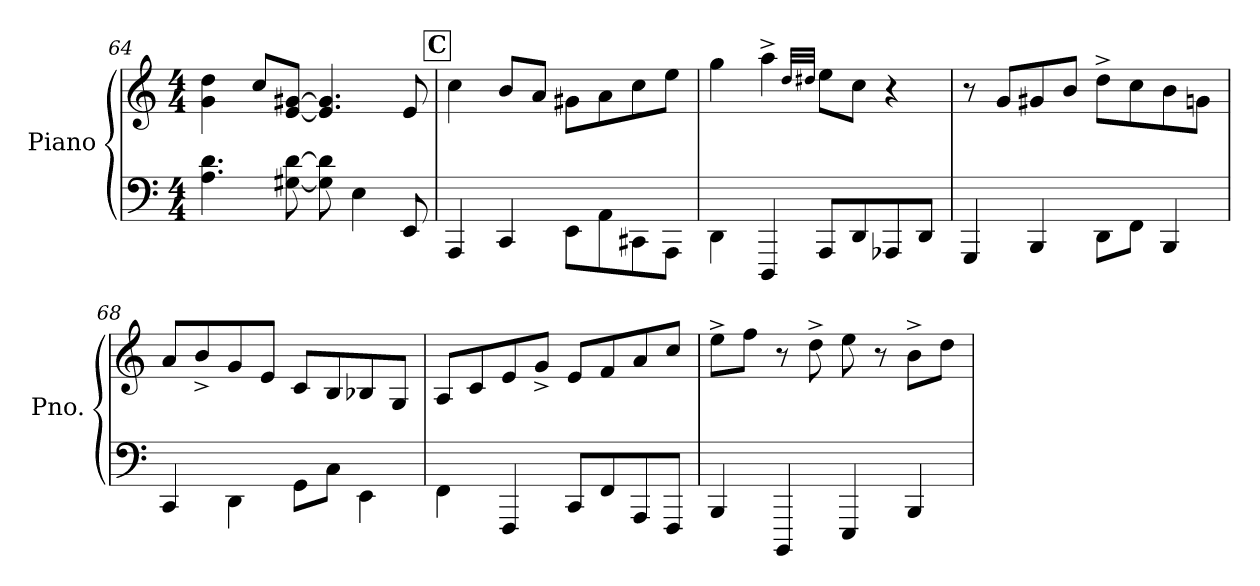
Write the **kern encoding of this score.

**kern	**kern
*part1	*part1
*staff2	*staff1
*I"Piano	*
*I'Pno.	*
*clefF4	*clefG2
*k[]	*k[]
*M4/4	*M4/4
=64	=64
4.A\ 4.d\	4g\ 4dd\
.	8cc/L
[8G#X\ [8d\	[8e/ [8g#X/J
8G#\] 8d\]	4.e/] 4.g#/]
4E\	.
8EE/	8e/
!!LO:LB:g=z
!!LO:REH:place=s1:a:B:fs=14:t=C
=65	=65
4AAA/	4cc\
4CC/	8b/L
.	8a/J
8EE\L	8g#X\L
8AA\	8a\
8CC#X\	8cc\
8AAA\J	8ee\J
=66	=66
4DD\	4gg\
4DDD/	4aa^\
.	32qdd/LLL
.	32qdd#X/JJJ
8AAA/L	8ee\L
8DD/	8cc\J
8AAA-X/	4r
8DD/J	.
=67	=67
4GGG/	8r
.	8g/L
4BBB/	8g#X/
.	8b/J
8DD\L	8dd^\L
8FF\J	8cc\
4BBB/	8b\
.	8gn\J
=68	=68
4CC/	8a/L
.	8b^/
4DD\	8g/
.	8e/J
8GG\L	8c/L
8C\J	8B/
4EE\	8B-X/
.	8G/J
!!LO:LB:g=z
=69	=69
4FF\	8A/L
.	8c/
4FFF/	8e/
.	8g^/J
8CC/L	8e/L
8FF/	8f/
8AAA/	8a/
8FFF/J	8cc/J
=70	=70
4BBB/	8ee^\L
.	8ff\J
4BBBB/	8r
.	8dd^\
4EEE/	8ee\
.	8r
4BBB/	8b^\L
.	8dd\J
=	=
*-	*-
